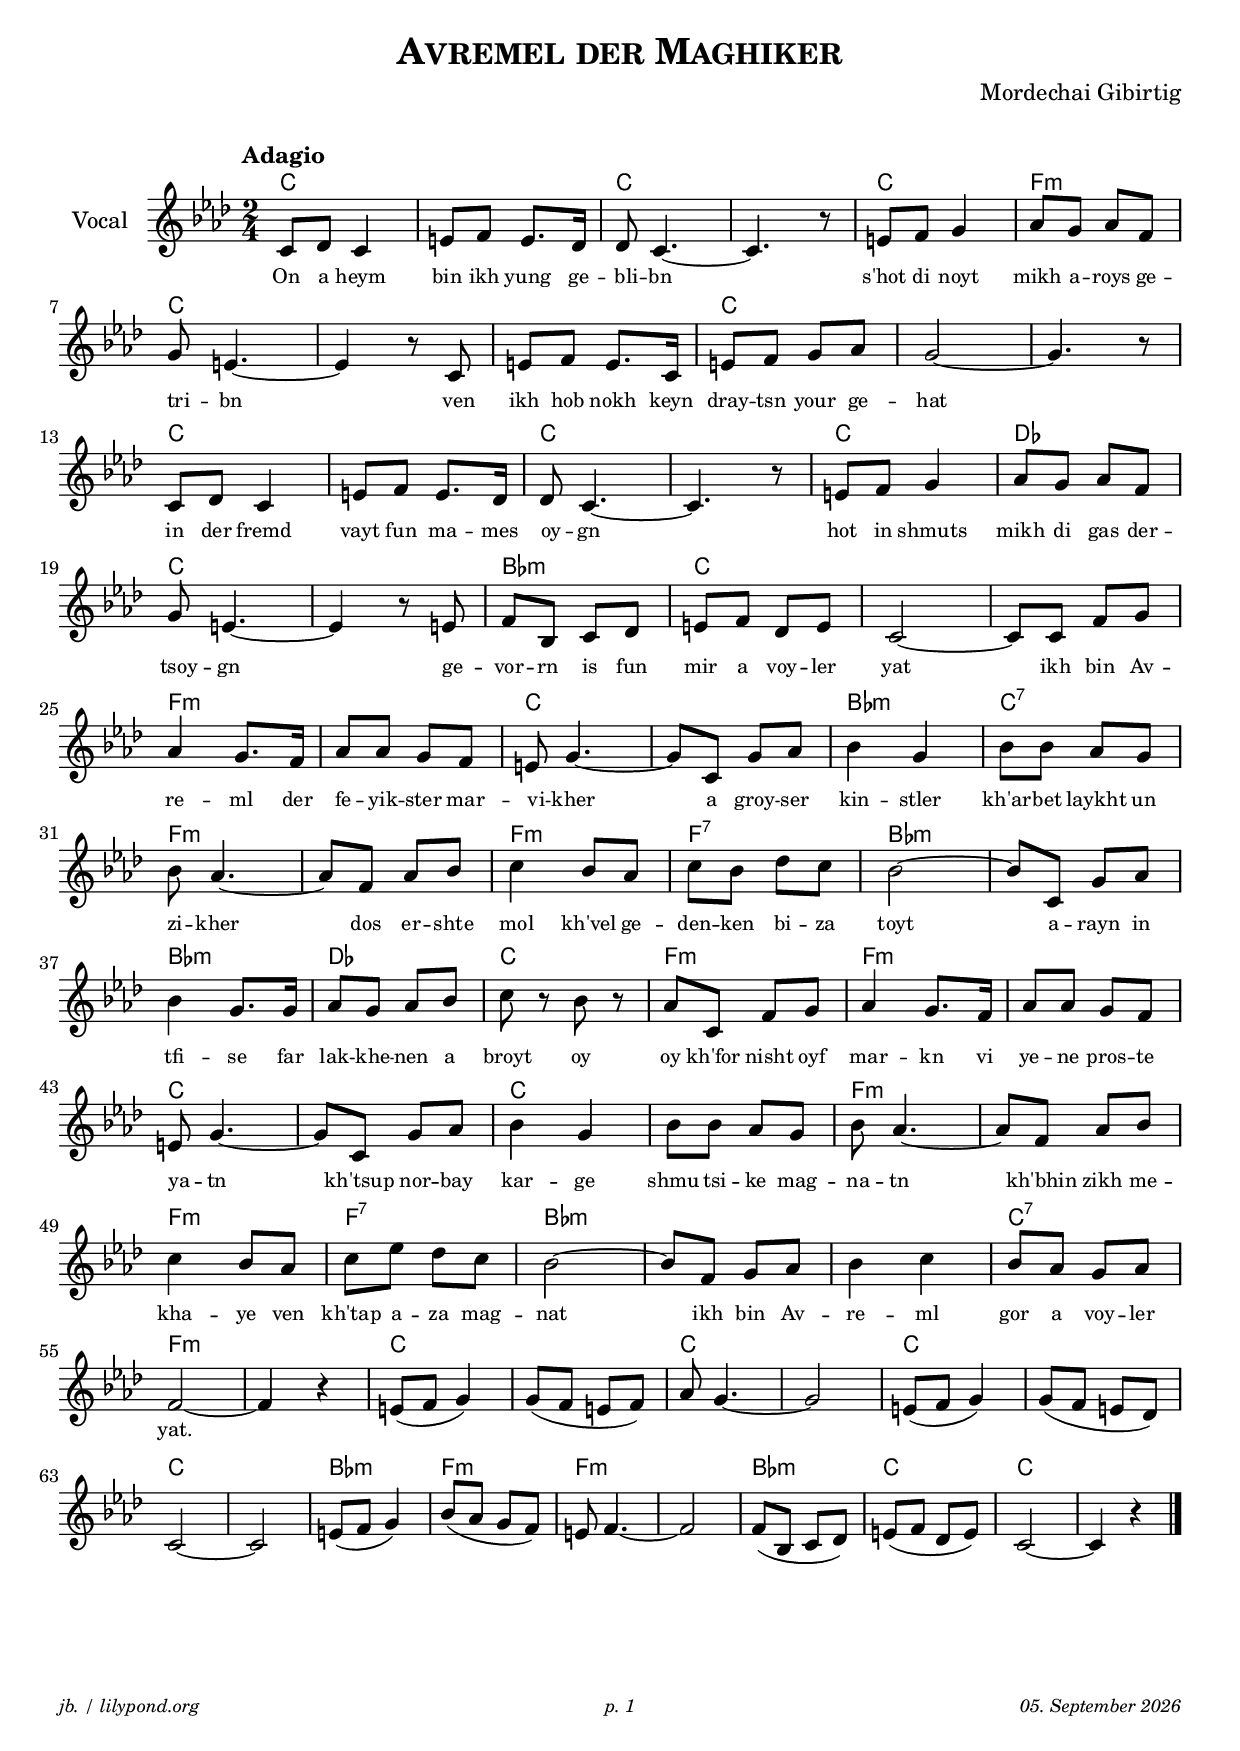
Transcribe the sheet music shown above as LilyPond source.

\version "2.20.0"

\include "../_common/footers.ily"
\footer_common_with_pagenum 

\paper {
  system-system-spacing.padding = #1.3 
%WITHEMPTYSTAFF-ON% system-system-spacing.padding = #8 % bigger spacings on this variant
}

\version "2.20.0"

\header {
  title = \markup \caps  {"Avremel der Maghiker"}
  composer = "Mordechai Gibirtig"
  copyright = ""
  arranger = " "
  meter = \markup \italic {""}
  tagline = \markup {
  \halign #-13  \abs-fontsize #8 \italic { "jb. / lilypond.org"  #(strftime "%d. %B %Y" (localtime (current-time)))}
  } 
}

\version "2.20.0"

global = { 
  \time 2/4 
  \key f \minor  }

melodie = 
  { c'8 des' c'4 e'8 f' e'8. des'16 des'8 c'4.~ c'4. r8 e'8 f' g'4 as'8 g' as' f' \break
    g' e'4.~ e'4 r8 c' e' f' e'8. c'16 e'8 f' g' as' g'2~ g'4. r8 \break
    c'8 des' c'4 e'8 f' e'8. des'16 des'8 c'4.~ c'4. r8 e'8 f' g'4 as'8 g' as' f' \break
    g'8 e'4.~ e'4 r8 e'8 f' bes c' des' e' f' des' e' c'2~ c'8 c' f' g' \break
    as'4 g'8. f'16 as'8 as' g' f' e' g'4.~ g'8 c'8 g' as'  bes'4 g' bes'8 bes' as' g'  \break
    bes' as'4.~ as'8 f' as' bes' c''4  bes'8 as' c'' bes' des'' c'' bes'2~ bes'8 c' g' as' \break 
    bes'4 g'8. g'16 as'8 g' as' bes' c'' r8 bes' r as' c' f' g' as'4 g'8. f'16 as'8 as' g' f' \break 
    e' 8 g'4.~ g'8 c' g' as' bes'4 g' bes'8 bes' as' g' bes' as'4.~ as'8 f' as' bes' \break 
    c''4 bes'8 as' c'' es'' des'' c'' bes'2~ bes'8 f' g' as' bes'4 c'' bes'8 as' g' as' \break 
    f'2~ f'4 r4 e'8 (f' g'4) g'8 (f' e' f')  as'8 g'4.~ g'2 e'8 (f' g'4) g'8 ( f' e' des') \break
    c'2~ c' e'8 ( f' g'4) bes'8 (as' g' f') e'8 f'4.~ f'2 f'8 (bes c' des' ) e' (f' des' e') c'2~ c'4 r4  \bar "|." 
     }

akkorde = \chordmode 
  { \override ChordName.font-size = #0
    c2 s c s c f:m c s s c s s c s c s c des c s bes:m c s s f:m s c s bes:m c:7
    f:m s f:m f:7 bes:m s bes:m des c f:m f:m s 
    c s c s f:m s f:m f:7 bes:m s s c:7 f:m s c s c s c s c s bes:m f:m f:m s bes:m c c
    }

text = \lyricmode 
  { 
    \set fontSize = #-2
    On8 a heym4 bin8 ikh yung8. ge16 -- bli8 -- bn2..      s'hot8 di8 noyt4 mikh8 a -- roys ge -- 
    tri -- bn2.     ven8 ikh hob nokh8. keyn16 dray8 -- tsn your ge -- hat1
    in8 der fremd4 vayt8 fun ma8. -- mes16 oy8 -- gn2.     8 hot8 in shmuts4 mikh8  di gas der -- 
    tsoy -- gn2.     ge8 -- vor -- rn is fun mir a voy -- ler yat2 8 ikh bin Av -- 
    re4 -- ml8. der16 fe8 -- yik -- ster mar -- vi -- kher4. 8 a groy -- ser kin4 -- stler kh'ar8 -- bet laykht un
    zi -- kher4. 8 dos er -- shte mol4 kh'vel8 ge -- den -- ken bi --  za toyt2  8 a8 -- rayn in 
    tfi4 -- se 8. far16 lak8 -- khe --  nen a broyt8  8 oy8  8 oy kh'for nisht oyf mar4 -- kn8. vi16 ye8 -- ne pros8 -- te
    ya -- tn4. 8 kh'tsup 8 nor -- bay kar4 -- ge shmu8 -- tsi -- ke mag -- na -- tn4. 8 kh'bhin8 zikh me --
    kha4 -- ye8 ven kh'tap a -- za mag -- nat2 8 ikh8 bin Av -- re4 -- ml gor8 a voy -- ler
    "yat."2. 
    
  } 


\markup \vspace #0 % space between header and score

\score {\header {
    piece = ""
  }
  
<<
  \new ChordNames \with {
    midiInstrument = "Acoustic Grand Piano"
  }
    \akkorde

  \new Staff \with {
    midiInstrument = "acoustic guitar (nylon)"
    instrumentName = "Vocal"
  }
  {
   \global
   \clef treble
   \tempo "Adagio"
   \melodie
  }
 
  \new Lyrics \with {    
    \override VerticalAxisGroup.nonstaff-relatedstaff-spacing.padding = #1  %spacer before textlines
  }
    \text
    
%WITHEMPTYSTAFF-ON%  \new Staff {\clef "moderntab" s2 * 72 }  % empty staff variant
>>

 \layout { }
 \midi { \tempo 4=100 }
}